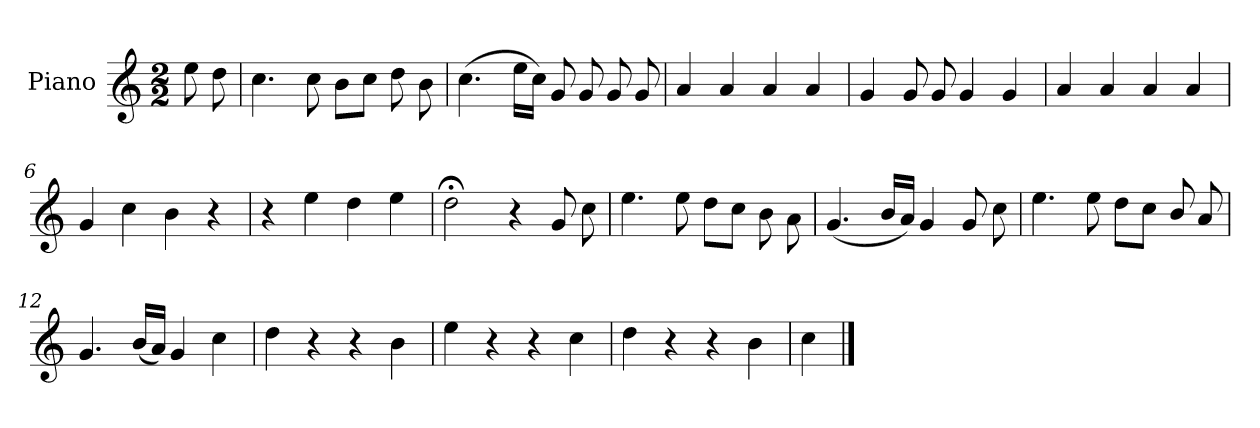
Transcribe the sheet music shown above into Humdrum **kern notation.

**kern
*part1
*staff1
*I"Piano
*I'Pno.
*clefG2
*k[]
*M2/2
=
8ee\
8dd\
=1
4.cc\
8cc\
8b\L
8cc\J
8dd\
8b\
=2
(>4.cc\
16ee\LL
16cc\JJ)
8g/
8g/
8g/
8g/
=3
4a/
4a/
4a/
4a/
=4
4g/
8g/
8g/
4g/
4g/
!!LO:LB:g=z
=5
4a/
4a/
4a/
4a/
=6
4g/
4cc\
4b\
4r
=7
4r
4ee\
4dd\
4ee\
=8
2dd;<\
4r
8g/
8cc\
=9
4.ee\
8ee\
8dd\L
8cc\J
8b\
8a\
=10
(<4.g/
16b/LL
16a/JJ)
4g/
8g/
8cc\
!!LO:LB:g=z
=11
4.ee\
8ee\
8dd\L
8cc\J
8b/
8a/
=12
4.g/
(<16b/LL
16a/JJ)
4g/
4cc\
=13
4dd\
4r
4r
4b\
=14
4ee\
4r
4r
4cc\
=15
4dd\
4r
4r
4b\
=16
4cc\
==
*-
